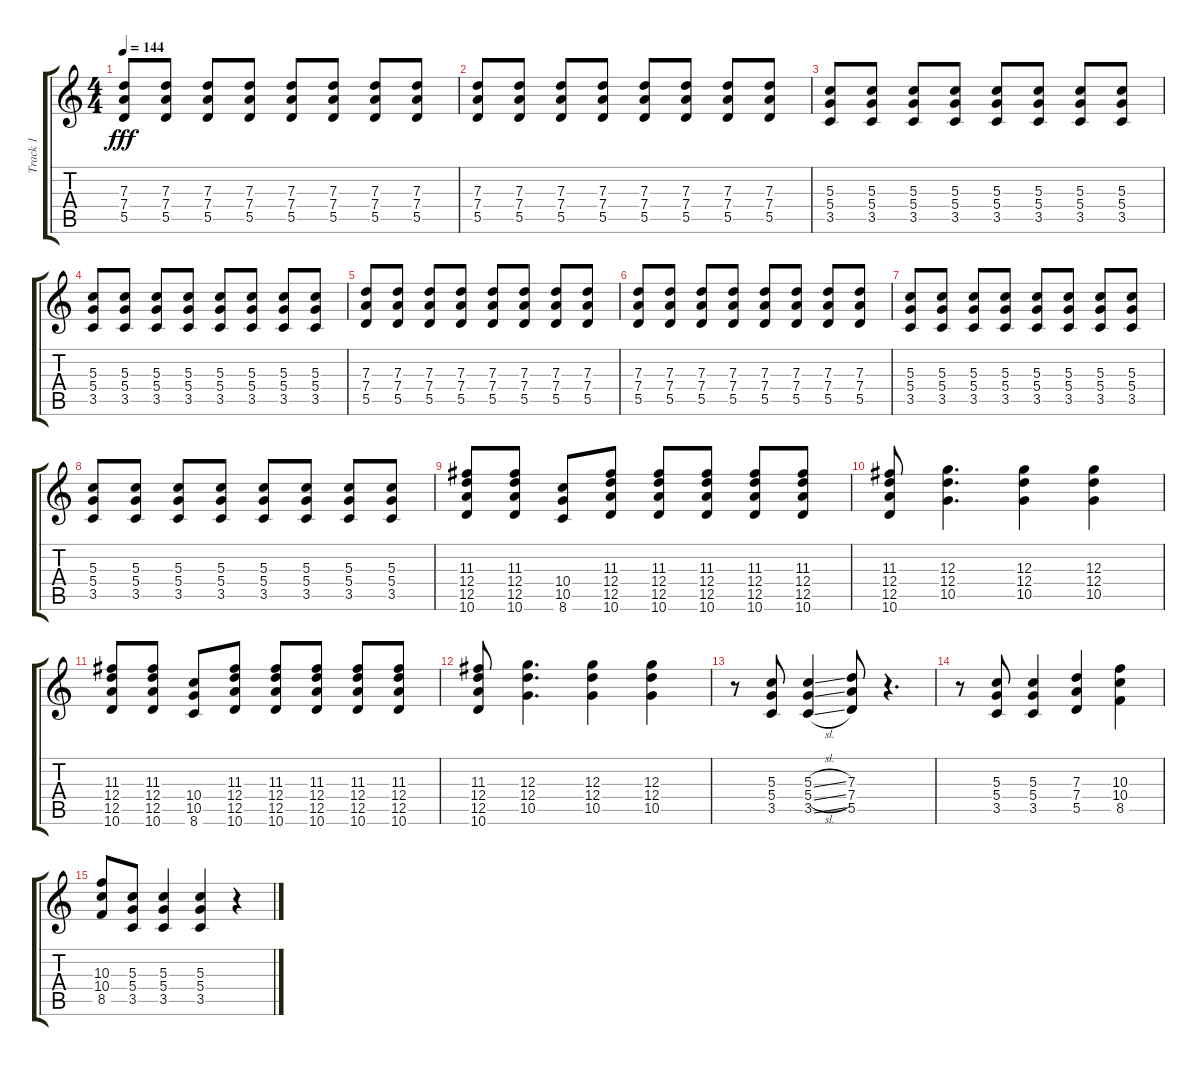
\track ("Track 1" "Track 1") {instrument overdrivenguitar}
\staff {score tabs}
\tuning (E4 B3 G3 D3 A2 E2) {hide}
\ts (4 4)
\tempo 144
\clef g2
\ks c
(7.3 7.4 5.5).8{dy fff} (7.3 7.4 5.5).8 (7.3 7.4 5.5).8 (7.3 7.4 5.5).8 (7.3 7.4 5.5).8 (7.3 7.4 5.5).8 (7.3 7.4 5.5).8 (7.3 7.4 5.5).8 |
(7.3 7.4 5.5).8 (7.3 7.4 5.5).8 (7.3 7.4 5.5).8 (7.3 7.4 5.5).8 (7.3 7.4 5.5).8 (7.3 7.4 5.5).8 (7.3 7.4 5.5).8 (7.3 7.4 5.5).8 |
(5.3 5.4 3.5).8 (5.3 5.4 3.5).8 (5.3 5.4 3.5).8 (5.3 5.4 3.5).8 (5.3 5.4 3.5).8 (5.3 5.4 3.5).8 (5.3 5.4 3.5).8 (5.3 5.4 3.5).8 |
(5.3 5.4 3.5).8 (5.3 5.4 3.5).8 (5.3 5.4 3.5).8 (5.3 5.4 3.5).8 (5.3 5.4 3.5).8 (5.3 5.4 3.5).8 (5.3 5.4 3.5).8 (5.3 5.4 3.5).8 |
(7.3 7.4 5.5).8 (7.3 7.4 5.5).8 (7.3 7.4 5.5).8 (7.3 7.4 5.5).8 (7.3 7.4 5.5).8 (7.3 7.4 5.5).8 (7.3 7.4 5.5).8 (7.3 7.4 5.5).8 |
(7.3 7.4 5.5).8 (7.3 7.4 5.5).8 (7.3 7.4 5.5).8 (7.3 7.4 5.5).8 (7.3 7.4 5.5).8 (7.3 7.4 5.5).8 (7.3 7.4 5.5).8 (7.3 7.4 5.5).8 |
(5.3 5.4 3.5).8 (5.3 5.4 3.5).8 (5.3 5.4 3.5).8 (5.3 5.4 3.5).8 (5.3 5.4 3.5).8 (5.3 5.4 3.5).8 (5.3 5.4 3.5).8 (5.3 5.4 3.5).8 |
(5.3 5.4 3.5).8 (5.3 5.4 3.5).8 (5.3 5.4 3.5).8 (5.3 5.4 3.5).8 (5.3 5.4 3.5).8 (5.3 5.4 3.5).8 (5.3 5.4 3.5).8 (5.3 5.4 3.5).8 |
(11.3 12.4 12.5 10.6).8 (11.3 12.4 12.5 10.6).8 (10.4 10.5 8.6).8 (11.3 12.4 12.5 10.6).8 (11.3 12.4 12.5 10.6).8 (11.3 12.4 12.5 10.6).8 (11.3 12.4 12.5 10.6).8 (11.3 12.4 12.5 10.6).8 |
(11.3 12.4 12.5 10.6).8 (12.3 12.4 10.5).4{d} (12.3 12.4 10.5).4 (12.3 12.4 10.5).4 |
(11.3 12.4 12.5 10.6).8 (11.3 12.4 12.5 10.6).8 (10.4 10.5 8.6).8 (11.3 12.4 12.5 10.6).8 (11.3 12.4 12.5 10.6).8 (11.3 12.4 12.5 10.6).8 (11.3 12.4 12.5 10.6).8 (11.3 12.4 12.5 10.6).8 |
(11.3 12.4 12.5 10.6).8 (12.3 12.4 10.5).4{d} (12.3 12.4 10.5).4 (12.3 12.4 10.5).4 |
r.8 (5.3 5.4 3.5).8 (5.3{sl} 5.4{sl} 3.5{sl}).4 (7.3 7.4 5.5).8 r.4{d} |
r.8 (5.3 5.4 3.5).8 (5.3 5.4 3.5).4 (7.3 7.4 5.5).4 (10.3 10.4 8.5).4 |
(10.3 10.4 8.5).8 (5.3 5.4 3.5).8 (5.3 5.4 3.5).4 (5.3 5.4 3.5).4 r.4
